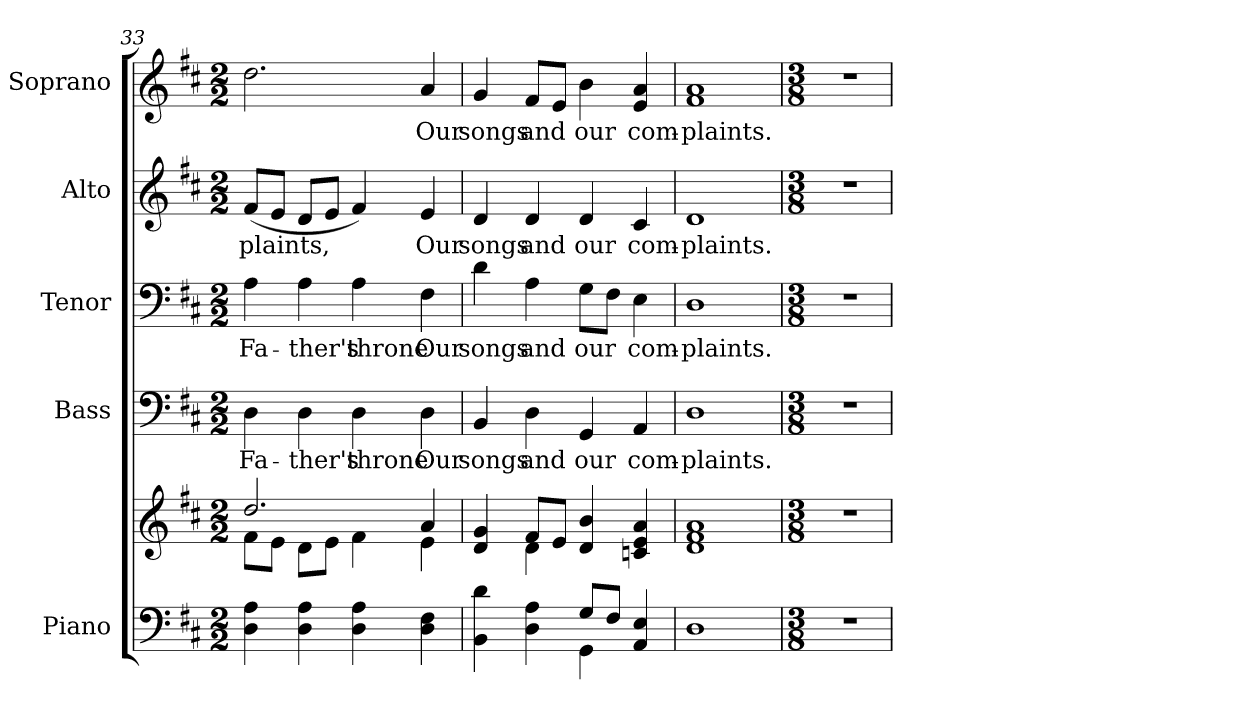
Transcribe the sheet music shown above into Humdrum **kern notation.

**kern	**kern	**kern	**text	**kern	**text	**kern	**text	**kern	**text
*part5	*part5	*part4	*part4	*part3	*part3	*part2	*part2	*part1	*part1
*staff6	*staff5	*staff4	*staff4	*staff3	*staff3	*staff2	*staff2	*staff1	*staff1
*I"Piano	*	*I"Bass	*	*I"Tenor	*	*I"Alto	*	*I"Soprano	*
*I'Pno.	*	*I'B.	*	*I'T.	*	*I'A.	*	*I'S.	*
!!LO:PB:g=z
*clefF4	*clefG2	*clefF4	*	*clefF4	*	*clefG2	*	*clefG2	*
*k[f#c#]	*k[f#c#]	*k[f#c#]	*	*k[f#c#]	*	*k[f#c#]	*	*k[f#c#]	*
*D:	*D:	*D:	*	*D:	*	*D:	*	*D:	*
*M2/2	*M2/2	*M2/2	*	*M2/2	*	*M2/2	*	*M2/2	*
=33	=33	=33	=33	=33	=33	=33	=33	=33	=33
*	*^	*	*	*	*	*	*	*	*
!	!	!	!	!LO:LY:b:color=#000000	!	!	!	!	!	!
!	!	!	!	!	!	!LO:LY:b:color=#000000	!	!	!	!
!	!	!	!	!	!	!	!	!LO:LY:b:color=#000000	!	!
4Di\ 4Ai	2.ddi/	8f#i\L	4Di\	Fa-	4Ai\	Fa-	(8f#i/L	-plaints,	2.ddi\	.
.	.	8ei\J	.	.	.	.	8ei/J	.	.	.
!	!	!	!	!LO:LY:b:color=#000000	!	!	!	!	!	!
!	!	!	!	!	!	!LO:LY:b:color=#000000	!	!	!	!
4Di\ 4Ai	.	8di\L	4Di\	-ther's	4Ai\	-ther's	8di/L	.	.	.
.	.	8ei\J	.	.	.	.	8ei/J	.	.	.
!	!	!	!	!LO:LY:b:color=#000000	!	!	!	!	!	!
!	!	!	!	!	!	!LO:LY:b:color=#000000	!	!	!	!
4Di\ 4Ai	.	4f#i\	4Di\	throne	4Ai\	throne	4f#i/)	.	.	.
!	!	!	!	!LO:LY:b:color=#000000	!	!	!	!	!	!
!	!	!	!	!	!	!LO:LY:b:color=#000000	!	!	!	!
!	!	!	!	!	!	!	!	!LO:LY:b:color=#000000	!	!
!	!	!	!	!	!	!	!	!	!	!LO:LY:b:color=#000000
4Di\ 4F#i	4ai/	4ei\	4Di\	Our	4F#i\	Our	4ei/	Our	4ai/	Our
=34	=34	=34	=34	=34	=34	=34	=34	=34	=34	=34
*^	*	*	*	*	*	*	*	*	*	*
!	!	!	!	!	!LO:LY:b:color=#000000	!	!	!	!	!	!
!	!	!	!	!	!	!	!LO:LY:b:color=#000000	!	!	!	!
!	!	!	!	!	!	!	!	!	!LO:LY:b:color=#000000	!	!
!	!	!	!	!	!	!	!	!	!	!	!LO:LY:b:color=#000000
4BBi\ 4di	2ryy	4di/ 4gi	4ryy	4BBi/	songs	4di\	songs	4di/	songs	4gi/	songs
!	!	!	!	!	!LO:LY:b:color=#000000	!	!	!	!	!	!
!	!	!	!	!	!	!	!LO:LY:b:color=#000000	!	!	!	!
!	!	!	!	!	!	!	!	!	!LO:LY:b:color=#000000	!	!
!	!	!	!	!	!	!	!	!	!	!	!LO:LY:b:color=#000000
4Di\ 4Ai	.	8f#i/L	4di\	4Di\	and	4Ai\	and	4di/	and	8f#i/L	and
.	.	8ei/J	.	.	.	.	.	.	.	8ei/J	.
!	!	!	!	!	!LO:LY:b:color=#000000	!	!	!	!	!	!
!	!	!	!	!	!	!	!LO:LY:b:color=#000000	!	!	!	!
!	!	!	!	!	!	!	!	!	!LO:LY:b:color=#000000	!	!
!	!	!	!	!	!	!	!	!	!	!	!LO:LY:b:color=#000000
8Gi/L	4GGi\	4di/ 4bi	2ryy	4GGi/	our	8Gi\L	our	4di/	our	4bi\	our
8F#i/J	.	.	.	.	.	8F#i\J	.	.	.	.	.
!	!	!	!	!	!LO:LY:b:color=#000000	!	!	!	!	!	!
!	!	!	!	!	!	!	!LO:LY:b:color=#000000	!	!	!	!
!	!	!	!	!	!	!	!	!	!LO:LY:b:color=#000000	!	!
!	!	!	!	!	!	!	!	!	!	!	!LO:LY:b:color=#000000
4AAi/ 4Ei	4ryy	4cni/ 4ei 4ai	.	4AAi/	com-	4Ei\	com-	4c#i/	com-	4ei/ 4ai	com-
*v	*v	*	*	*	*	*	*	*	*	*	*
*	*v	*v	*	*	*	*	*	*	*	*
=35	=35	=35	=35	=35	=35	=35	=35	=35	=35
*^	*	*	*	*	*	*	*	*	*
!	!	!	!	!LO:LY:b:color=#000000	!	!	!	!	!	!
*v	*v	*	*	*	*	*	*	*	*	*
*^	*	*	*	*	*	*	*	*	*
!	!	!	!	!	!	!LO:LY:b:color=#000000	!	!	!	!
*v	*v	*	*	*	*	*	*	*	*	*
*^	*	*	*	*	*	*	*	*	*
!	!	!	!	!	!	!	!	!LO:LY:b:color=#000000	!	!
*v	*v	*	*	*	*	*	*	*	*	*
*^	*	*	*	*	*	*	*	*	*
!	!	!	!	!	!	!	!	!	!	!LO:LY:b:color=#000000
*v	*v	*	*	*	*	*	*	*	*	*
1Di	1di 1f#i 1ai	1Di	-plaints.	1Di	-plaints.	1di	-plaints.	1f#i 1ai	-plaints.
!!LO:PB:g=z
=36	=36	=36	=36	=36	=36	=36	=36	=36	=36
*M3/8	*M3/8	*M3/8	*	*M3/8	*	*M3/8	*	*M3/8	*
!LO:N:vis=1	!LO:N:vis=1	!LO:N:vis=1	!	!LO:N:vis=1	!	!LO:N:vis=1	!	!LO:N:vis=1	!
4.r	4.r	4.r	.	4.r	.	4.r	.	4.r	.
=	=	=	=	=	=	=	=	=	=
*-	*-	*-	*-	*-	*-	*-	*-	*-	*-
